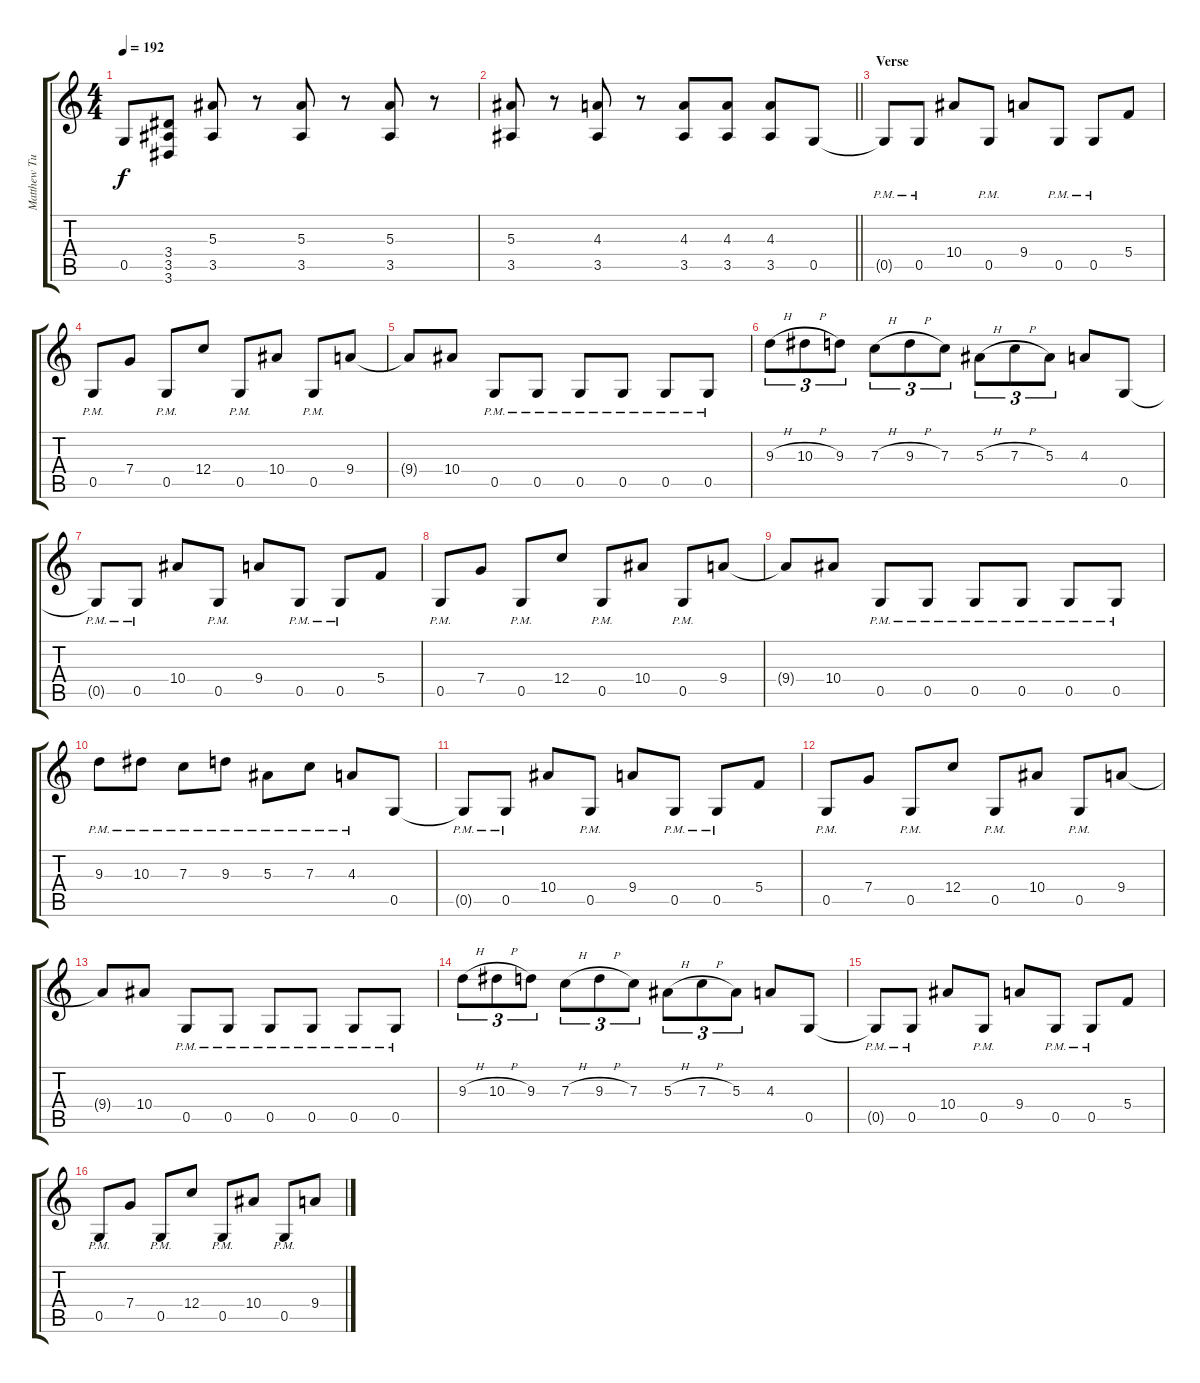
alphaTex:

\track ("Matthew Tuck" "Matthew Tu") {instrument overdrivenguitar}
\staff {score tabs}
\tuning (D4 A3 F3 C3 G2 C2) {hide}
\ts (4 4)
\tempo 192
\clef g2
\ks c
0.5{t}.8{dy f} (3.4 3.5 3.6).8 (5.3 3.5).8 r.8 (5.3 3.5).8 r.8 (5.3 3.5).8 r.8 |
\barLineRight lightlight
(5.3 3.5).8 r.8 (4.3 3.5).8 r.8 (4.3 3.5).8 (4.3 3.5).8 (4.3 3.5).8 0.5.8 |
\section ("" "Verse")
0.5{pm t}.8 0.5{pm}.8 10.4.8 0.5{pm}.8 9.4.8 0.5{pm}.8 0.5{pm}.8 5.4.8 |
0.5{pm}.8 7.4.8 0.5{pm}.8 12.4.8 0.5{pm}.8 10.4.8 0.5{pm}.8 9.4.8 |
9.4{t}.8 10.4.8 0.5{pm}.8 0.5{pm}.8 0.5{pm}.8 0.5{pm}.8 0.5{pm}.8 0.5{pm}.8 |
9.3{h}.8{tu (3 2)} 10.3{h}.8{tu (3 2)} 9.3.8{tu (3 2)} 7.3{h}.8{tu (3 2)} 9.3{h}.8{tu (3 2)} 7.3.8{tu (3 2)} 5.3{h}.8{tu (3 2)} 7.3{h}.8{tu (3 2)} 5.3.8{tu (3 2)} 4.3.8 0.5.8 |
0.5{pm t}.8 0.5{pm}.8 10.4.8 0.5{pm}.8 9.4.8 0.5{pm}.8 0.5{pm}.8 5.4.8 |
0.5{pm}.8 7.4.8 0.5{pm}.8 12.4.8 0.5{pm}.8 10.4.8 0.5{pm}.8 9.4.8 |
9.4{t}.8 10.4.8 0.5{pm}.8 0.5{pm}.8 0.5{pm}.8 0.5{pm}.8 0.5{pm}.8 0.5{pm}.8 |
9.3{pm}.8 10.3{pm}.8 7.3{pm}.8 9.3{pm}.8 5.3{pm}.8 7.3{pm}.8 4.3{pm}.8 0.5.8 |
0.5{pm t}.8 0.5{pm}.8 10.4.8 0.5{pm}.8 9.4.8 0.5{pm}.8 0.5{pm}.8 5.4.8 |
0.5{pm}.8 7.4.8 0.5{pm}.8 12.4.8 0.5{pm}.8 10.4.8 0.5{pm}.8 9.4.8 |
9.4{t}.8 10.4.8 0.5{pm}.8 0.5{pm}.8 0.5{pm}.8 0.5{pm}.8 0.5{pm}.8 0.5{pm}.8 |
9.3{h}.8{tu (3 2)} 10.3{h}.8{tu (3 2)} 9.3.8{tu (3 2)} 7.3{h}.8{tu (3 2)} 9.3{h}.8{tu (3 2)} 7.3.8{tu (3 2)} 5.3{h}.8{tu (3 2)} 7.3{h}.8{tu (3 2)} 5.3.8{tu (3 2)} 4.3.8 0.5.8 |
0.5{pm t}.8 0.5{pm}.8 10.4.8 0.5{pm}.8 9.4.8 0.5{pm}.8 0.5{pm}.8 5.4.8 |
0.5{pm}.8 7.4.8 0.5{pm}.8 12.4.8 0.5{pm}.8 10.4.8 0.5{pm}.8 9.4.8
